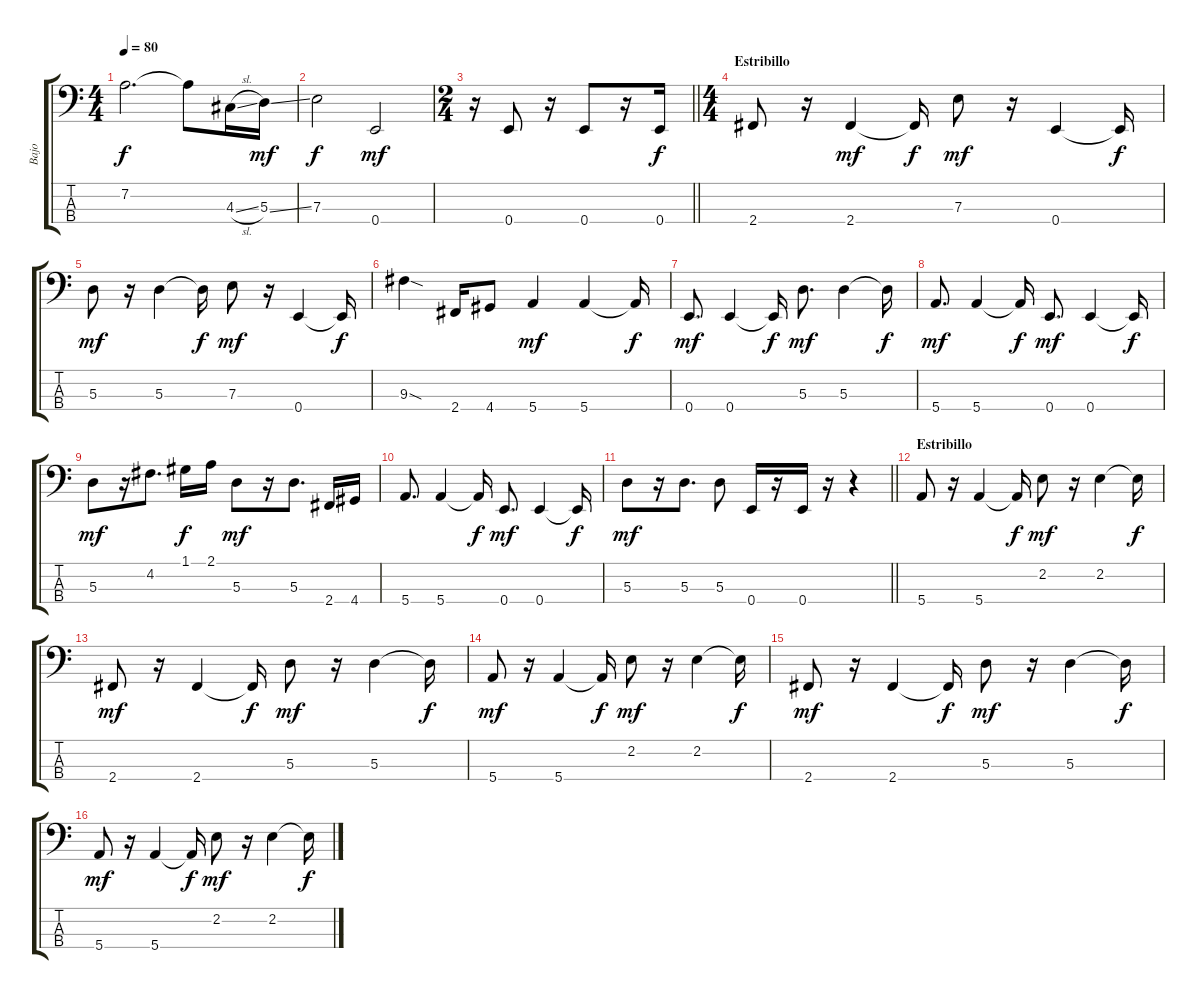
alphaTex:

\track ("Bajo" "Bajo") {instrument electricbassfinger}
\staff {score tabs}
\tuning (G2 D2 A1 E1) {hide}
\ts (4 4)
\tempo 80
\clef f4
\ks c
7.2.2{d dy f} 7.2{t}.8 4.3{sl}.16 5.3{ss}.16{dy mf} |
7.3.2{dy f} 0.4.2{dy mf} |
\ts (2 4)
\barLineRight lightlight
r.16 0.4.8 r.16 0.4.8 r.16 0.4.16{dy f} |
\ts (4 4)
\section ("" "Estribillo")
2.4.8 r.16 2.4.4{dy mf} 2.4{t}.16{dy f} 7.3.8{dy mf} r.16 0.4.4 0.4{t}.16{dy f} |
5.3.8{dy mf} r.16 5.3.4 5.3{t}.16{dy f} 7.3.8{dy mf} r.16 0.4.4 0.4{t}.16{dy f} |
9.3{sod}.4 2.4.16 4.4.8 5.4.4{dy mf} 5.4.4 5.4{t}.16{dy f} |
0.4.8{d dy mf} 0.4.4 0.4{t}.16{dy f} 5.3.8{d dy mf} 5.3.4 5.3{t}.16{dy f} |
5.4.8{d dy mf} 5.4.4 5.4{t}.16{dy f} 0.4.8{d dy mf} 0.4.4 0.4{t}.16{dy f} |
5.3.8{dy mf} r.16 4.2.8{d} 1.1.16{dy f} 2.1.16 5.3.8{dy mf} r.16 5.3.8{d} 2.4.16 4.4.16 |
5.4.8{d} 5.4.4 5.4{t}.16{dy f} 0.4.8{d dy mf} 0.4.4 0.4{t}.16{dy f} |
\barLineRight lightlight
5.3.8{dy mf} r.16 5.3.8{d} 5.3.8 0.4.16 r.16 0.4.16 r.16 r.4 |
\section ("" "Estribillo")
5.4.8 r.16 5.4.4 5.4{t}.16{dy f} 2.2.8{dy mf} r.16 2.2.4 2.2{t}.16{dy f} |
2.4.8{dy mf} r.16 2.4.4 2.4{t}.16{dy f} 5.3.8{dy mf} r.16 5.3.4 5.3{t}.16{dy f} |
5.4.8{dy mf} r.16 5.4.4 5.4{t}.16{dy f} 2.2.8{dy mf} r.16 2.2.4 2.2{t}.16{dy f} |
2.4.8{dy mf} r.16 2.4.4 2.4{t}.16{dy f} 5.3.8{dy mf} r.16 5.3.4 5.3{t}.16{dy f} |
5.4.8{dy mf} r.16 5.4.4 5.4{t}.16{dy f} 2.2.8{dy mf} r.16 2.2.4 2.2{t}.16{dy f}
